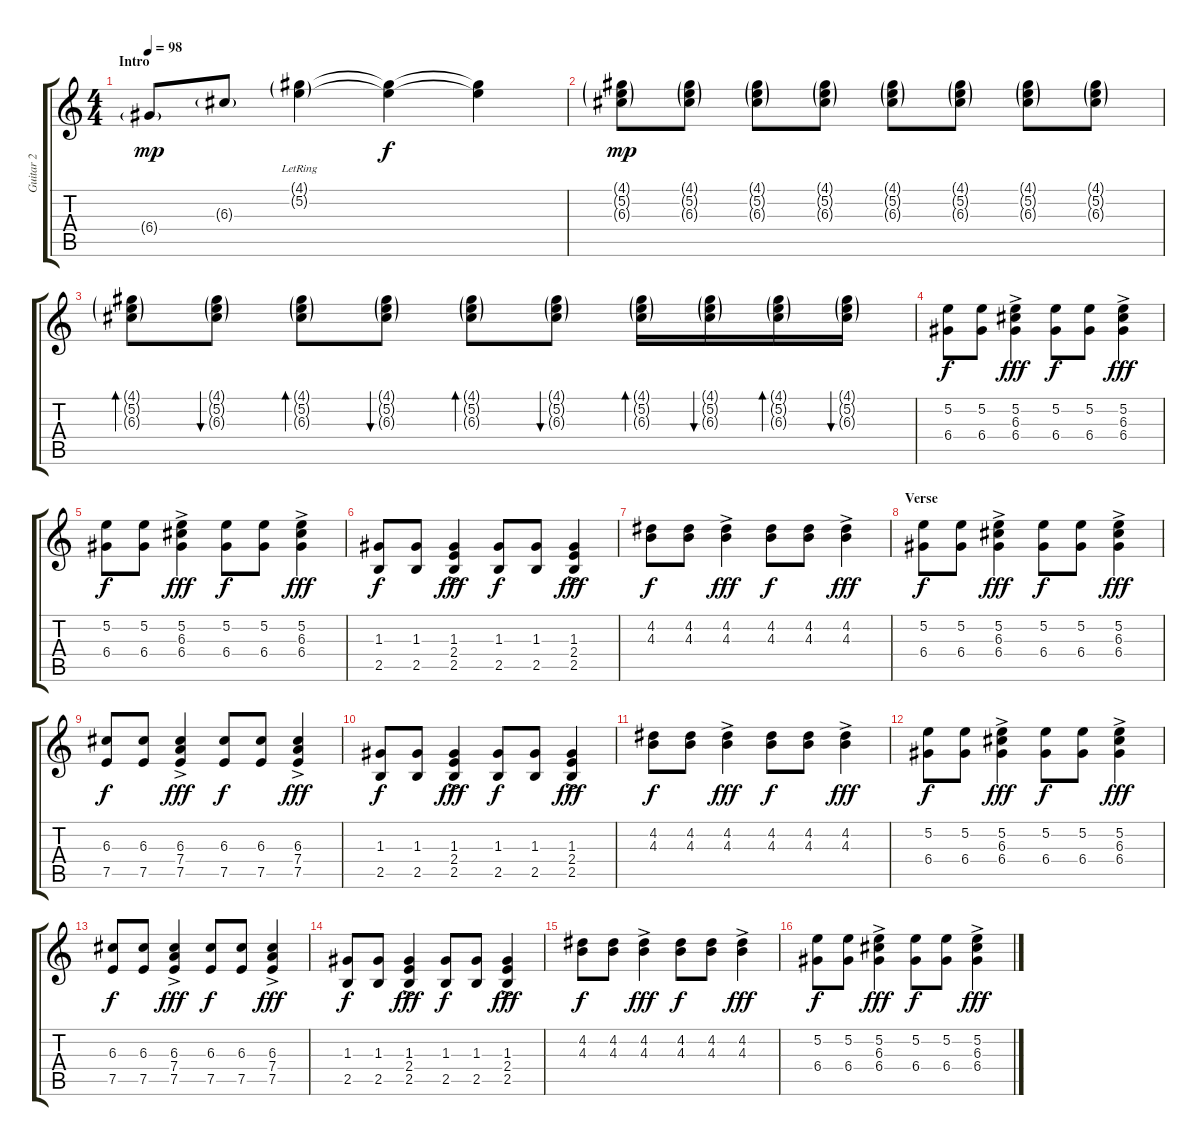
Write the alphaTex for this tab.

\track ("Guitar 2" "Guitar 2") {instrument acousticguitarsteel}
\staff {score tabs}
\tuning (E4 B3 G3 D3 A2 E2) {hide}
\ts (4 4)
\section ("" "Intro")
\tempo 98
\clef g2
\ks c
6.4{g}.8{dy mp volume 11 instrument acousticguitarsteel} 6.3{g}.8 (4.1{g lr} 5.2{g lr}).4 (4.1{t} 5.2{t}).4{dy f} (4.1{t} 5.2{t}).4 |
(4.1{g} 5.2{g} 6.3{g}).8{dy mp} (4.1{g} 5.2{g} 6.3{g}).8 (4.1{g} 5.2{g} 6.3{g}).8 (4.1{g} 5.2{g} 6.3{g}).8 (4.1{g} 5.2{g} 6.3{g}).8 (4.1{g} 5.2{g} 6.3{g}).8 (4.1{g} 5.2{g} 6.3{g}).8 (4.1{g} 5.2{g} 6.3{g}).8 |
(4.1{g} 5.2{g} 6.3{g}).8{bd 60} (4.1{g} 5.2{g} 6.3{g}).8{bu 60} (4.1{g} 5.2{g} 6.3{g}).8{bd 60} (4.1{g} 5.2{g} 6.3{g}).8{bu 60} (4.1{g} 5.2{g} 6.3{g}).8{bd 60} (4.1{g} 5.2{g} 6.3{g}).8{bu 60} (4.1{g} 5.2{g} 6.3{g}).16{bd 60} (4.1{g} 5.2{g} 6.3{g}).16{bu 60} (4.1{g} 5.2{g} 6.3{g}).16{bd 60} (4.1{g} 5.2{g} 6.3{g}).16{bu 60} |
(5.2 6.4).8{dy f} (5.2 6.4).8 (5.2{ac} 6.3 6.4).4{dy fff} (5.2 6.4).8{dy f} (5.2 6.4).8 (5.2{ac} 6.3 6.4).4{dy fff} |
(5.2 6.4).8{dy f} (5.2 6.4).8 (5.2{ac} 6.3 6.4).4{dy fff} (5.2 6.4).8{dy f} (5.2 6.4).8 (5.2{ac} 6.3 6.4).4{dy fff} |
(1.3 2.5).8{dy f} (1.3 2.5).8 (1.3{ac} 2.4 2.5).4{dy fff} (1.3 2.5).8{dy f} (1.3 2.5).8 (1.3{ac} 2.4 2.5).4{dy fff} |
(4.2 4.3).8{dy f} (4.2 4.3).8 (4.2{ac} 4.3{ac}).4{dy fff} (4.2 4.3).8{dy f} (4.2 4.3).8 (4.2{ac} 4.3{ac}).4{dy fff} |
\section ("" "Verse")
(5.2 6.4).8{dy f} (5.2 6.4).8 (5.2{ac} 6.3 6.4).4{dy fff} (5.2 6.4).8{dy f} (5.2 6.4).8 (5.2{ac} 6.3 6.4).4{dy fff} |
(6.3 7.5).8{dy f} (6.3 7.5).8 (6.3{ac} 7.4 7.5).4{dy fff} (6.3 7.5).8{dy f} (6.3 7.5).8 (6.3{ac} 7.4 7.5).4{dy fff} |
(1.3 2.5).8{dy f} (1.3 2.5).8 (1.3{ac} 2.4 2.5).4{dy fff} (1.3 2.5).8{dy f} (1.3 2.5).8 (1.3{ac} 2.4 2.5).4{dy fff} |
(4.2 4.3).8{dy f} (4.2 4.3).8 (4.2{ac} 4.3{ac}).4{dy fff} (4.2 4.3).8{dy f} (4.2 4.3).8 (4.2{ac} 4.3{ac}).4{dy fff} |
(5.2 6.4).8{dy f} (5.2 6.4).8 (5.2{ac} 6.3 6.4).4{dy fff} (5.2 6.4).8{dy f} (5.2 6.4).8 (5.2{ac} 6.3 6.4).4{dy fff} |
(6.3 7.5).8{dy f} (6.3 7.5).8 (6.3{ac} 7.4 7.5).4{dy fff} (6.3 7.5).8{dy f} (6.3 7.5).8 (6.3{ac} 7.4 7.5).4{dy fff} |
(1.3 2.5).8{dy f} (1.3 2.5).8 (1.3{ac} 2.4 2.5).4{dy fff} (1.3 2.5).8{dy f} (1.3 2.5).8 (1.3{ac} 2.4 2.5).4{dy fff} |
(4.2 4.3).8{dy f} (4.2 4.3).8 (4.2{ac} 4.3{ac}).4{dy fff} (4.2 4.3).8{dy f} (4.2 4.3).8 (4.2{ac} 4.3{ac}).4{dy fff} |
(5.2 6.4).8{dy f} (5.2 6.4).8 (5.2{ac} 6.3 6.4).4{dy fff} (5.2 6.4).8{dy f} (5.2 6.4).8 (5.2{ac} 6.3 6.4).4{dy fff}
